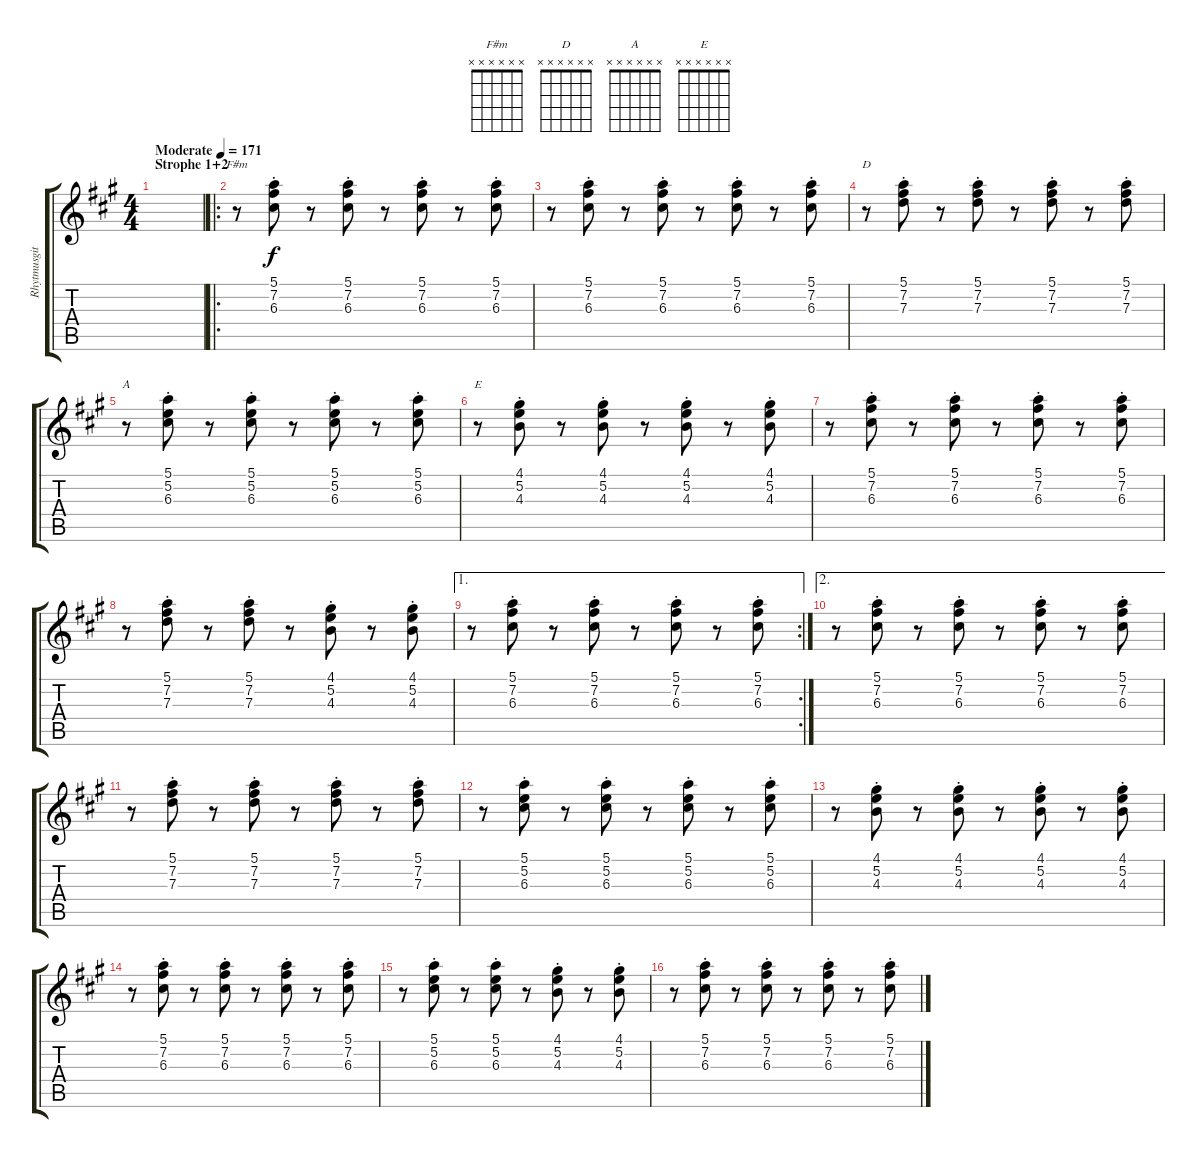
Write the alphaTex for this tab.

\track ("Rhytmusgitarre" "Rhytmusgit") {instrument electricguitarclean}
\staff {score tabs}
\tuning (E4 B3 G3 D3 A2 E2) {hide}
\chord ("F#m" x x x x x x)
\chord ("D" x x x x x x)
\chord ("A" x x x x x x)
\chord ("E" x x x x x x)
\ts (4 4)
\section ("" "Strophe 1+2")
\tempo (171 "Moderate")
\clef g2
\ks f#minor
|
\ro
r.8{ch "F#m"} (5.1{st} 7.2{st} 6.3{st}).8 r.8 (5.1{st} 7.2{st} 6.3{st}).8 r.8 (5.1{st} 7.2{st} 6.3{st}).8 r.8 (5.1{st} 7.2{st} 6.3{st}).8 |
r.8 (5.1{st} 7.2{st} 6.3{st}).8 r.8 (5.1{st} 7.2{st} 6.3{st}).8 r.8 (5.1{st} 7.2{st} 6.3{st}).8 r.8 (5.1{st} 7.2{st} 6.3{st}).8 |
r.8{ch "D"} (5.1{st} 7.2{st} 7.3{st}).8 r.8 (5.1{st} 7.2{st} 7.3{st}).8 r.8 (5.1{st} 7.2{st} 7.3{st}).8 r.8 (5.1{st} 7.2{st} 7.3{st}).8 |
r.8{ch "A"} (5.1{st} 5.2{st} 6.3{st}).8 r.8 (5.1{st} 5.2{st} 6.3{st}).8 r.8 (5.1{st} 5.2{st} 6.3{st}).8 r.8 (5.1{st} 5.2{st} 6.3{st}).8 |
r.8{ch "E"} (4.1{st} 5.2{st} 4.3{st}).8 r.8 (4.1{st} 5.2{st} 4.3{st}).8 r.8 (4.1{st} 5.2{st} 4.3{st}).8 r.8 (4.1{st} 5.2{st} 4.3{st}).8 |
r.8 (5.1{st} 7.2{st} 6.3{st}).8 r.8 (5.1{st} 7.2{st} 6.3{st}).8 r.8 (5.1{st} 7.2{st} 6.3{st}).8 r.8 (5.1{st} 7.2{st} 6.3{st}).8 |
r.8 (5.1{st} 7.2{st} 7.3{st}).8 r.8 (5.1{st} 7.2{st} 7.3{st}).8 r.8 (4.1{st} 5.2{st} 4.3{st}).8 r.8 (4.1{st} 5.2{st} 4.3{st}).8 |
\ae 1
\rc 2
r.8 (5.1{st} 7.2{st} 6.3{st}).8 r.8 (5.1{st} 7.2{st} 6.3{st}).8 r.8 (5.1{st} 7.2{st} 6.3{st}).8 r.8 (5.1{st} 7.2{st} 6.3{st}).8 |
\ae 2
r.8 (5.1{st} 7.2{st} 6.3{st}).8 r.8 (5.1{st} 7.2{st} 6.3{st}).8 r.8 (5.1{st} 7.2{st} 6.3{st}).8 r.8 (5.1{st} 7.2{st} 6.3{st}).8 |
r.8 (5.1{st} 7.2{st} 7.3{st}).8 r.8 (5.1{st} 7.2{st} 7.3{st}).8 r.8 (5.1{st} 7.2{st} 7.3{st}).8 r.8 (5.1{st} 7.2{st} 7.3{st}).8 |
r.8 (5.1{st} 5.2{st} 6.3{st}).8 r.8 (5.1{st} 5.2{st} 6.3{st}).8 r.8 (5.1{st} 5.2{st} 6.3{st}).8 r.8 (5.1{st} 5.2{st} 6.3{st}).8 |
r.8 (4.1{st} 5.2{st} 4.3{st}).8 r.8 (4.1{st} 5.2{st} 4.3{st}).8 r.8 (4.1{st} 5.2{st} 4.3{st}).8 r.8 (4.1{st} 5.2{st} 4.3{st}).8 |
r.8 (5.1{st} 7.2{st} 6.3{st}).8 r.8 (5.1{st} 7.2{st} 6.3{st}).8 r.8 (5.1{st} 7.2{st} 6.3{st}).8 r.8 (5.1{st} 7.2{st} 6.3{st}).8 |
r.8 (5.1{st} 5.2{st} 6.3{st}).8 r.8 (5.1{st} 5.2{st} 6.3{st}).8 r.8 (4.1{st} 5.2{st} 4.3{st}).8 r.8 (4.1{st} 5.2{st} 4.3{st}).8 |
r.8 (5.1{st} 7.2{st} 6.3{st}).8 r.8 (5.1{st} 7.2{st} 6.3{st}).8 r.8 (5.1{st} 7.2{st} 6.3{st}).8 r.8 (5.1{st} 7.2{st} 6.3{st}).8
